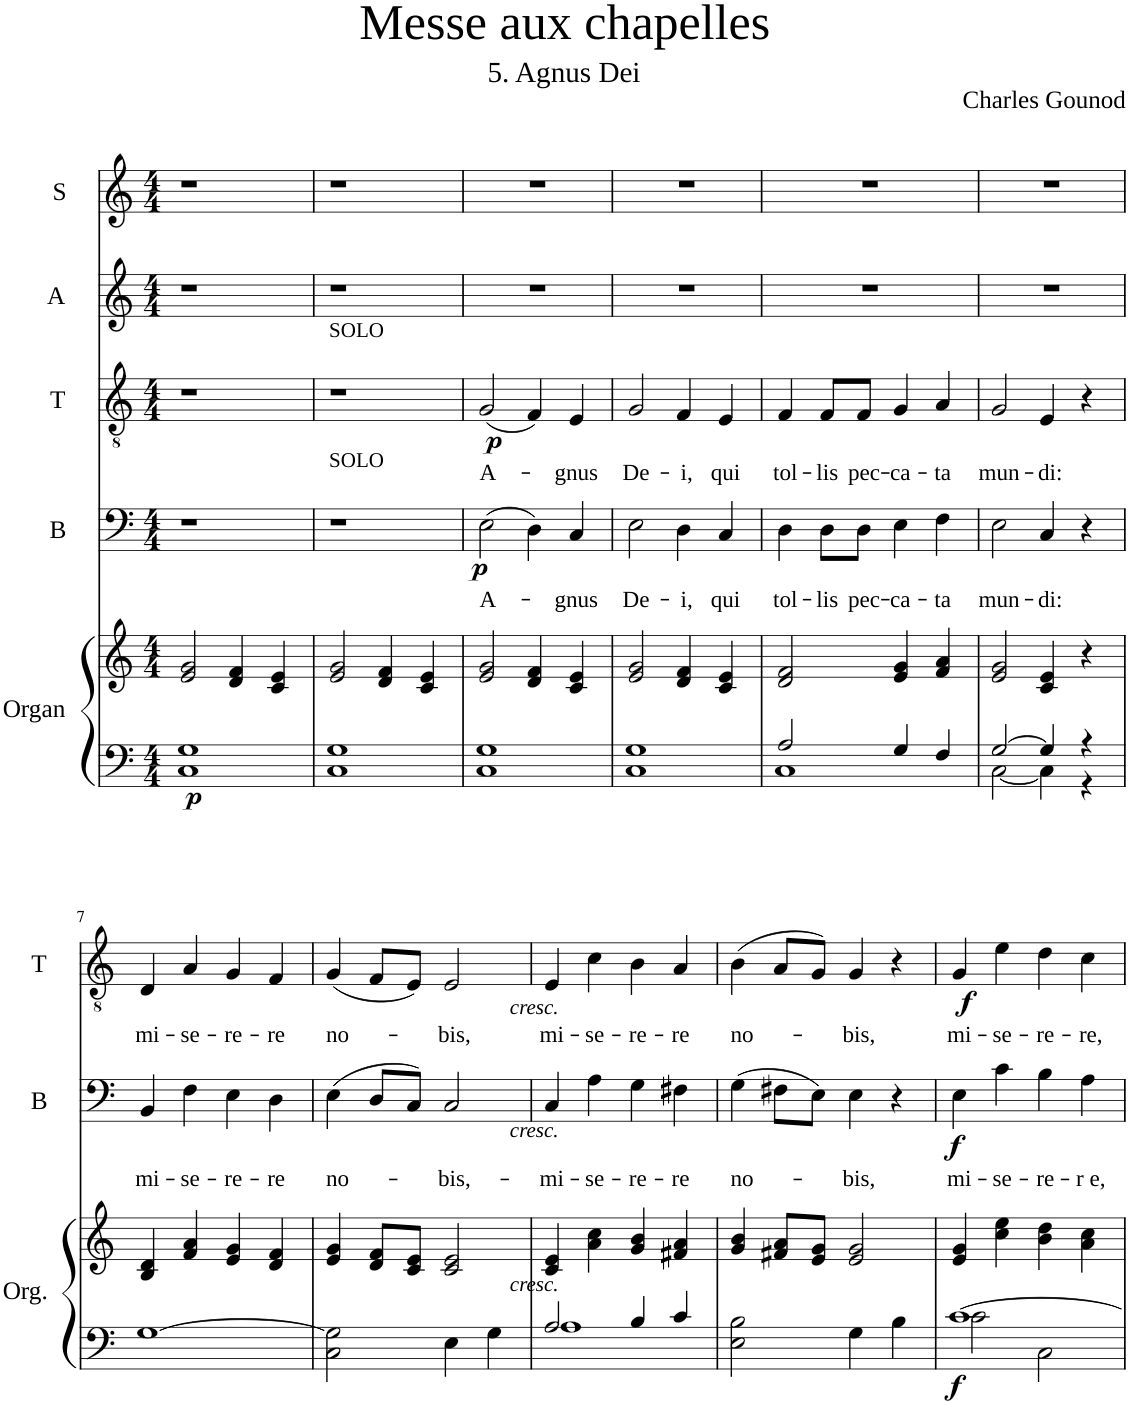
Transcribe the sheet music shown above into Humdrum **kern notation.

**kern	**kern	**dynam	**kern	**text	**dynam	**kern	**text	**dynam	**kern	**kern
*part5	*part5	*part5	*part4	*part4	*part4	*part3	*part3	*part3	*part2	*part1
*staff6	*staff5	*staff5/6	*staff4	*staff4	*staff4	*staff3	*staff3	*staff3	*staff2	*staff1
*I"Organ	*	*	*I"B	*	*	*I"T	*	*	*I"A	*I"S
*I'Org.	*	*	*I'B	*	*	*I'T	*	*	*I'A	*I'S
*clefF4	*clefG2	*	*clefF4	*	*	*clefGv2	*	*	*clefG2	*clefG2
*k[]	*k[]	*	*k[]	*	*	*k[]	*	*	*k[]	*k[]
*M4/4	*M4/4	*	*M4/4	*	*	*M4/4	*	*	*M4/4	*M4/4
=1	=1	=1	=1	=1	=1	=1	=1	=1	=1	=1
!	!	!LO:DY:b=2	!	!	!	!	!	!	!	!
1C 1G	2e/ 2g/	p	1r	.	.	1r	.	.	1r	1r
.	4d/ 4f/	.	.	.	.	.	.	.	.	.
.	4c/ 4e/	.	.	.	.	.	.	.	.	.
=2	=2	=2	=2	=2	=2	=2	=2	=2	=2	=2
!	!	!	!	!	!	!LO:TX:a:t=SOLO	!	!	!	!
!	!	!	!LO:TX:a:t=SOLO	!	!	!	!	!	!	!
1C 1G	2e/ 2g/	.	1r	.	.	1r	.	.	1r	1r
.	4d/ 4f/	.	.	.	.	.	.	.	.	.
.	4c/ 4e/	.	.	.	.	.	.	.	.	.
=3	=3	=3	=3	=3	=3	=3	=3	=3	=3	=3
!	!	!	!	!LO:LY:b	!LO:DY:b	!	!LO:LY:b	!LO:DY:b	!	!
1C 1G	2e/ 2g/	.	(2E\	A-	p	(2G/	A-	p	1r	1r
.	4d/ 4f/	.	4D\)	.	.	4F/)	.	.	.	.
!	!	!	!	!LO:LY:b	!	!	!LO:LY:b	!	!	!
.	4c/ 4e/	.	4C/	-gnus	.	4E/	-gnus	.	.	.
=4	=4	=4	=4	=4	=4	=4	=4	=4	=4	=4
!	!	!	!	!LO:LY:b	!	!	!LO:LY:b	!	!	!
1C 1G	2e/ 2g/	.	2E\	De-	.	2G/	De-	.	1r	1r
!	!	!	!	!LO:LY:b	!	!	!LO:LY:b	!	!	!
.	4d/ 4f/	.	4D\	-i,	.	4F/	-i,	.	.	.
!	!	!	!	!LO:LY:b	!	!	!LO:LY:b	!	!	!
.	4c/ 4e/	.	4C/	qui	.	4E/	qui	.	.	.
=5	=5	=5	=5	=5	=5	=5	=5	=5	=5	=5
*^	*	*	*	*	*	*	*	*	*	*
!	!	!	!	!	!LO:LY:b	!	!	!LO:LY:b	!	!	!
2A/	1C	2d/ 2f/	.	4D\	tol-	.	4F/	tol-	.	1r	1r
!	!	!	!	!	!LO:LY:b	!	!	!LO:LY:b	!	!	!
.	.	.	.	8D\L	-lis	.	8F/L	-lis	.	.	.
!	!	!	!	!	!LO:LY:b	!	!	!LO:LY:b	!	!	!
.	.	.	.	8D\J	pec-	.	8F/J	pec-	.	.	.
!	!	!	!	!	!LO:LY:b	!	!	!LO:LY:b	!	!	!
4G/	.	4e/ 4g/	.	4E\	-ca-	.	4G/	-ca-	.	.	.
!	!	!	!	!	!LO:LY:b	!	!	!LO:LY:b	!	!	!
4F/	.	4f/ 4a/	.	4F\	-ta	.	4A/	-ta	.	.	.
=6	=6	=6	=6	=6	=6	=6	=6	=6	=6	=6	=6
!	!	!	!	!	!LO:LY:b	!	!	!LO:LY:b	!	!	!
[2G/	[2C\	2e/ 2g/	.	2E\	mun-	.	2G/	mun-	.	1r	1r
!	!	!	!	!	!LO:LY:b	!	!	!LO:LY:b	!	!	!
4G/]	4C\]	4c/ 4e/	.	4C/	-di:	.	4E/	-di:	.	.	.
4r	4r	4r	.	4r	.	.	4r	.	.	.	.
!!LO:LB:g=z
=7	=7	=7	=7	=7	=7	=7	=7	=7	=7	=7	=7
!	!	!	!	!	!LO:LY:b	!	!	!LO:LY:b	!	!	!
*v	*v	*	*	*	*	*	*	*	*	*	*
[1G	4B/ 4d/	.	4BB/	mi-	.	4D/	mi-	.	1r	1r
!	!	!	!	!LO:LY:b	!	!	!LO:LY:b	!	!	!
.	4f/ 4a/	.	4F\	-se-	.	4A/	-se-	.	.	.
!	!	!	!	!LO:LY:b	!	!	!LO:LY:b	!	!	!
.	4e/ 4g/	.	4E\	-re-	.	4G/	-re-	.	.	.
!	!	!	!	!LO:LY:b	!	!	!LO:LY:b	!	!	!
.	4d/ 4f/	.	4D\	-re	.	4F/	-re	.	.	.
=8	=8	=8	=8	=8	=8	=8	=8	=8	=8	=8
!	!	!	!	!LO:LY:b	!	!	!LO:LY:b	!	!	!
2C\ 2G\]	4e/ 4g/	.	(4E\	no-	.	(4G/	no-	.	1r	1r
.	8d/ 8f/L	.	8D/L	.	.	8F/L	.	.	.	.
.	8c/ 8e/J	.	8C/J)	.	.	8E/J)	.	.	.	.
!	!	!	!	!LO:LY:b	!	!	!LO:LY:b	!	!	!
4E\	2c/ 2e/	.	2C/	-bis,-	.	2E/	-bis,	.	.	.
4G\	.	.	.	.	.	.	.	.	.	.
=9	=9	=9	=9	=9	=9	=9	=9	=9	=9	=9
*^	*	*	*	*	*	*	*	*	*	*
!	!	!	!LO:DY:b	!	!LO:LY:b	!LO:DY:b	!	!LO:LY:b	!LO:DY:b	!	!
2A/	1A	4c/ 4e/	other-dynamics	4C/	-mi-	other-dynamics	4E/	mi-	other-dynamics	1r	1r
!	!	!	!	!	!LO:LY:b	!	!	!LO:LY:b	!	!	!
.	.	4a\ 4cc\	.	4A\	-se-	.	4c\	-se-	.	.	.
!	!	!	!	!	!LO:LY:b	!	!	!LO:LY:b	!	!	!
4B/	.	4g/ 4b/	.	4G\	-re-	.	4B\	-re-	.	.	.
!	!	!	!	!	!LO:LY:b	!	!	!LO:LY:b	!	!	!
4c/	.	4f#X/ 4a/	.	4F#X\	-re	.	4A/	-re	.	.	.
*v	*v	*	*	*	*	*	*	*	*	*	*
=10	=10	=10	=10	=10	=10	=10	=10	=10	=10	=10
!	!	!	!	!LO:LY:b	!	!	!LO:LY:b	!	!	!
2E\ 2B\	4g/ 4b/	.	(4G\	no-	.	(4B\	no-	.	1r	1r
.	8f#X/ 8a/L	.	8F#X\L	.	.	8A/L	.	.	.	.
.	8e/ 8g/J	.	8E\J)	.	.	8G/J)	.	.	.	.
!	!	!	!	!LO:LY:b	!	!	!LO:LY:b	!	!	!
4G\	2e/ 2g/	.	4E\	-bis,	.	4G/	-bis,	.	.	.
4B\	.	.	4r	.	.	4r	.	.	.	.
=11	=11	=11	=11	=11	=11	=11	=11	=11	=11	=11
*^	*	*	*	*	*	*	*	*	*	*
!	!	!	!LO:DY:b=2	!	!LO:LY:b	!LO:DY:b	!	!LO:LY:b	!LO:DY:b	!	!
[1c	2c\	4e/ 4g/	f	4E\	mi-	f	4G/	mi-	f	1r	1r
!	!	!	!	!	!LO:LY:b	!	!	!LO:LY:b	!	!	!
.	.	4cc\ 4ee\	.	4c\	-se-	.	4e\	-se-	.	.	.
!	!	!	!	!	!LO:LY:b	!	!	!LO:LY:b	!	!	!
.	2C\	4b\ 4dd\	.	4B\	-re-	.	4d\	-re-	.	.	.
!	!	!	!	!	!LO:LY:b	!	!	!LO:LY:b	!	!	!
.	.	4a\ 4cc\	.	4A\	-r e,	.	4c\	-re,	.	.	.
*v	*v	*	*	*	*	*	*	*	*	*	*
=	=	=	=	=	=	=	=	=	=	=
*-	*-	*-	*-	*-	*-	*-	*-	*-	*-	*-
